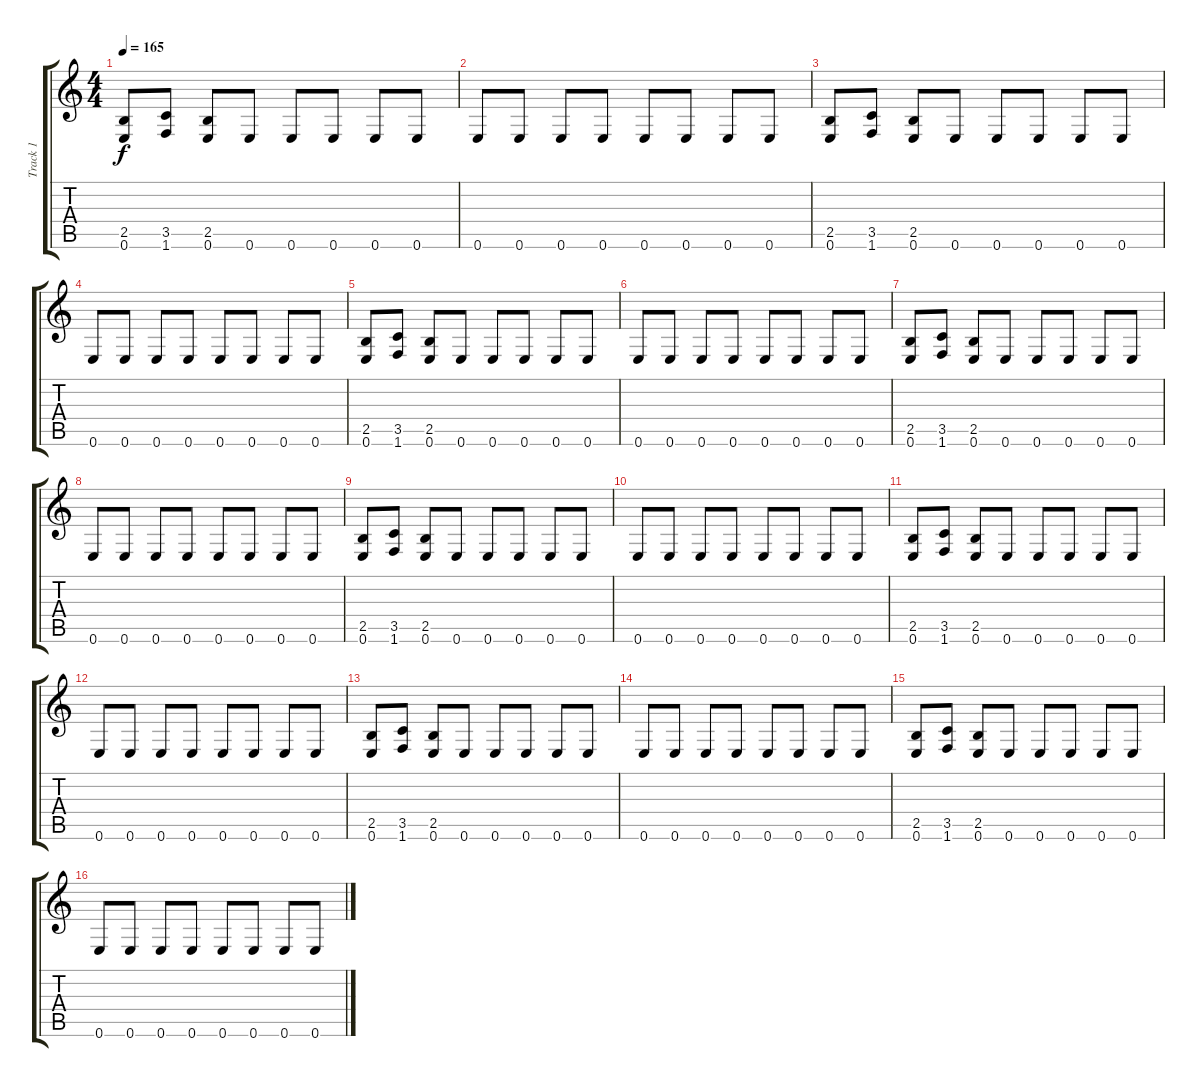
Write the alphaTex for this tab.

\track ("Track 1" "Track 1") {instrument distortionguitar}
\staff {score tabs}
\tuning (E4 B3 G3 D3 A2 E2) {hide}
\ts (4 4)
\tempo 165
\clef g2
\ks c
(2.5 0.6).8{dy f} (3.5 1.6).8 (2.5 0.6).8 0.6.8 0.6.8 0.6.8 0.6.8 0.6.8 |
0.6.8 0.6.8 0.6.8 0.6.8 0.6.8 0.6.8 0.6.8 0.6.8 |
(2.5 0.6).8 (3.5 1.6).8 (2.5 0.6).8 0.6.8 0.6.8 0.6.8 0.6.8 0.6.8 |
0.6.8 0.6.8 0.6.8 0.6.8 0.6.8 0.6.8 0.6.8 0.6.8 |
(2.5 0.6).8 (3.5 1.6).8 (2.5 0.6).8 0.6.8 0.6.8 0.6.8 0.6.8 0.6.8 |
0.6.8 0.6.8 0.6.8 0.6.8 0.6.8 0.6.8 0.6.8 0.6.8 |
(2.5 0.6).8 (3.5 1.6).8 (2.5 0.6).8 0.6.8 0.6.8 0.6.8 0.6.8 0.6.8 |
0.6.8 0.6.8 0.6.8 0.6.8 0.6.8 0.6.8 0.6.8 0.6.8 |
(2.5 0.6).8 (3.5 1.6).8 (2.5 0.6).8 0.6.8 0.6.8 0.6.8 0.6.8 0.6.8 |
0.6.8 0.6.8 0.6.8 0.6.8 0.6.8 0.6.8 0.6.8 0.6.8 |
(2.5 0.6).8 (3.5 1.6).8 (2.5 0.6).8 0.6.8 0.6.8 0.6.8 0.6.8 0.6.8 |
0.6.8 0.6.8 0.6.8 0.6.8 0.6.8 0.6.8 0.6.8 0.6.8 |
(2.5 0.6).8 (3.5 1.6).8 (2.5 0.6).8 0.6.8 0.6.8 0.6.8 0.6.8 0.6.8 |
0.6.8 0.6.8 0.6.8 0.6.8 0.6.8 0.6.8 0.6.8 0.6.8 |
(2.5 0.6).8 (3.5 1.6).8 (2.5 0.6).8 0.6.8 0.6.8 0.6.8 0.6.8 0.6.8 |
0.6.8 0.6.8 0.6.8 0.6.8 0.6.8 0.6.8 0.6.8 0.6.8
